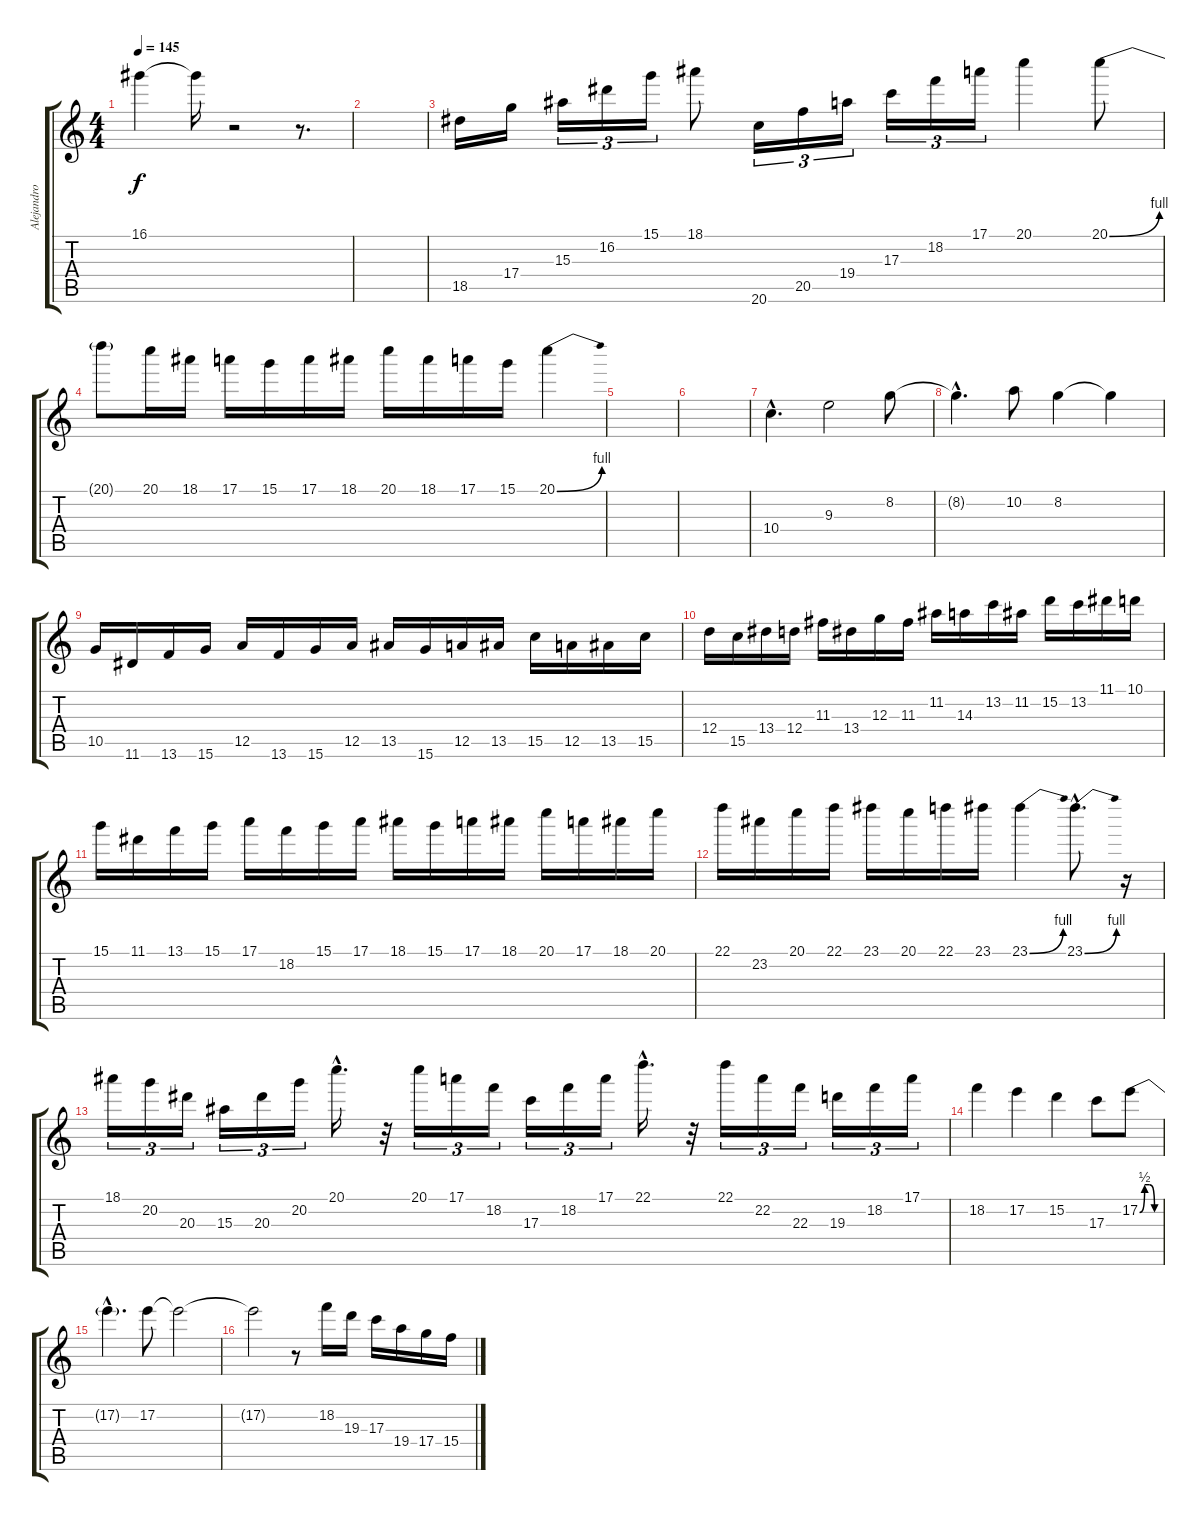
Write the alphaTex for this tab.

\track ("Alejandro Silva" "Alejandro ") {instrument distortionguitar}
\staff {score tabs}
\tuning (E4 B3 G3 D3 A2 E2) {hide}
\ts (4 4)
\tempo 145
\clef g2
\ks c
16.1.4{dy f} 16.1{t}.16 r.2 r.8{d} |
|
18.5.16 17.4.16 15.3.16{tu (3 2)} 16.2.16{tu (3 2)} 15.1.16{tu (3 2)} 18.1.8 20.6.16{tu (3 2)} 20.5.16{tu (3 2)} 19.4.16{tu (3 2)} 17.3.16{tu (3 2)} 18.2.16{tu (3 2)} 17.1.16{tu (3 2)} 20.1.4 20.1{be (bend 0 0 60 4)}.8 |
20.1{t}.8 20.1.16 18.1.16 17.1.16 15.1.16 17.1.16 18.1.16 20.1.16 18.1.16 17.1.16 15.1.16 20.1{be (bend 0 0 60 4)}.4 |
|
|
10.4{hac}.4{d} 9.3.2 8.2.8 |
8.2{hac t}.4{d} 10.2.8 8.2.4 8.2{t}.4 |
10.5.16 11.6.16 13.6.16 15.6.16 12.5.16 13.6.16 15.6.16 12.5.16 13.5.16 15.6.16 12.5.16 13.5.16 15.5.16 12.5.16 13.5.16 15.5.16 |
12.4.16 15.5.16 13.4.16 12.4.16 11.3.16 13.4.16 12.3.16 11.3.16 11.2.16 14.3.16 13.2.16 11.2.16 15.2.16 13.2.16 11.1.16 10.1.16 |
15.1.16 11.1.16 13.1.16 15.1.16 17.1.16 18.2.16 15.1.16 17.1.16 18.1.16 15.1.16 17.1.16 18.1.16 20.1.16 17.1.16 18.1.16 20.1.16 |
22.1.16 23.2.16 20.1.16 22.1.16 23.1.16 20.1.16 22.1.16 23.1.16 23.1{be (bend 0 0 60 4)}.4 23.1{be (bend 0 0 60 4) hac}.8{d} r.16 |
18.1.16{tu (3 2)} 20.2.16{tu (3 2)} 20.3.16{tu (3 2)} 15.3.16{tu (3 2)} 20.3.16{tu (3 2)} 20.2.16{tu (3 2)} 20.1{hac}.16{d} r.32 20.1.16{tu (3 2)} 17.1.16{tu (3 2)} 18.2.16{tu (3 2)} 17.3.16{tu (3 2)} 18.2.16{tu (3 2)} 17.1.16{tu (3 2)} 22.1{hac}.16{d} r.32 22.1.16{tu (3 2)} 22.2.16{tu (3 2)} 22.3.16{tu (3 2)} 19.3.16{tu (3 2)} 18.2.16{tu (3 2)} 17.1.16{tu (3 2)} |
18.2.4 17.2.4 15.2.4 17.3.8 17.2{be (custom 0 0 15 2 30 2 45 0 60 0)}.8 |
17.2{hac t}.4{d} 17.2.8 17.2{t}.2 |
17.2{t}.2 r.8 18.2.16 19.3.16 17.3.16 19.4.16 17.4.16 15.4.16
